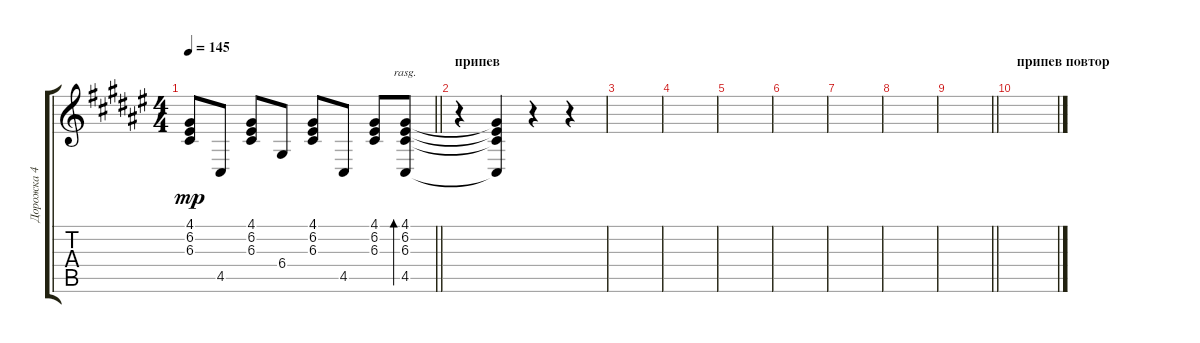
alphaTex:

\track ("Дорожка 4" "Дорожка 4") {instrument electricpiano2}
\staff {score tabs}
\tuning (E4 B3 G3 D3 A2 E2) {hide}
\ts (4 4)
\tempo 145
\clef g2
\barLineRight lightlight
\ks f#
(4.1 6.2 6.3).8{dy mp} 4.5.8 (4.1 6.2 6.3).8 6.4.8 (4.1 6.2 6.3).8 4.5.8 (4.1 6.2 6.3).8 (4.1 6.2 6.3 4.5).8{bd 480 rasg ii} |
\section ("" "припев")
r.4 (4.1{t} 6.2{t} 6.3{t} 4.5{t}).4 r.4 r.4 |
|
|
|
|
|
|
\barLineRight lightlight
|
\section ("" "припев повтор")
